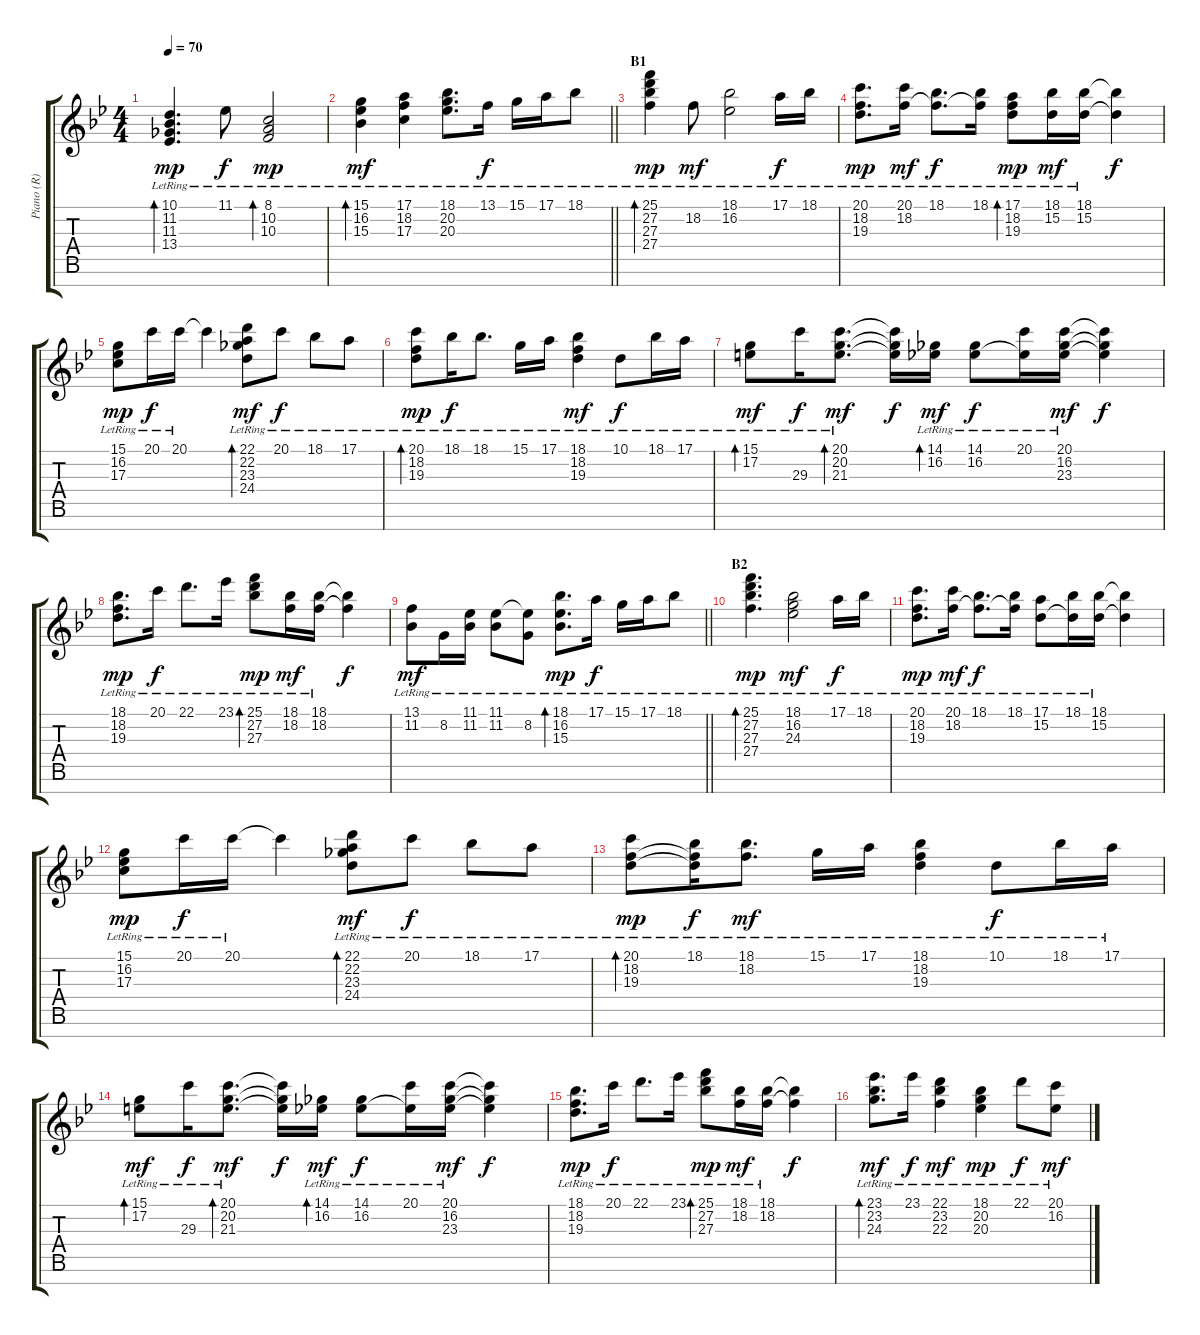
\track ("Piano (R)" "Piano (R)") {instrument acousticgrandpiano}
\staff {score tabs}
\tuning (E4 B3 G3 D3 A2 E2 B1) {hide}
\ts (4 4)
\tempo 70
\clef g2
\ks bb
(10.1{lr} 11.2{lr} 11.3{lr} 13.4{lr}).4{d bd 120 dy mp} 11.1{lr}.8{dy f} (8.1{lr} 10.2{lr} 10.3{lr}).2{bd 120 dy mp} |
\barLineRight lightlight
(15.1{lr} 16.2{lr} 15.3{lr}).4{bd 120 dy mf} (17.1{lr} 18.2{lr} 17.3{lr}).4 (18.1{lr} 20.2{lr} 20.3{lr}).8{d} 13.1{lr}.16{dy f} 15.1{lr}.16 17.1{lr}.16 18.1{lr}.8 |
\section ("" "B1")
(25.1{lr} 27.2{lr} 27.3{lr} 27.4{lr}).4{bd 120 dy mp} 18.2{lr}.8{dy mf} (18.1{lr} 16.2{lr}).2 17.1{lr}.16{dy f} 18.1{lr}.16 |
(20.1{lr} 18.2{lr} 19.3{lr}).8{d dy mp} (20.1{lr} 18.2{lr}).16{dy mf} (18.1{lr} 18.2{t}).8{d dy f} (18.1{lr} 18.2{t}).16 (17.1{lr} 18.2{lr} 19.3{lr}).8{bd 60 dy mp} (18.1{lr} 15.2{lr}).16{dy mf} (18.1{lr} 15.2{lr}).16 (18.1{t} 15.2{t}).4{dy f} |
(15.1{lr} 16.2{lr} 17.3{lr}).8{dy mp} 20.1{lr}.16{dy f} 20.1{lr}.16 20.1{t}.4 (22.1{lr} 22.2{lr} 23.3{lr} 24.4{lr}).8{bd 120 dy mf} 20.1{lr}.8{dy f} 18.1{lr}.8 17.1{lr}.8 |
(20.1{lr} 18.2{lr} 19.3{lr}).8{bd 240 dy mp} 18.1{lr}.16{dy f} 18.1{lr}.8{d} 15.1{lr}.16 17.1{lr}.16 (18.1{lr} 18.2{lr} 19.3{lr}).4{dy mf} 10.1{lr}.8{dy f} 18.1{lr}.16 17.1{lr}.16 |
(15.1{lr} 17.2{lr}).8{bd 120 dy mf} 29.3{lr}.16{dy f} (20.1{lr} 20.2{lr} 21.3{lr}).8{d bd 60 dy mf} (20.1{t} 20.2{t} 21.3{t}).16{dy f} (14.1{lr} 16.2{lr}).16{bd 60 dy mf} (14.1{lr} 16.2{lr}).8{dy f} (20.1{lr} 16.2{t}).16 (20.1{lr} 16.2{lr} 23.3{lr}).16{dy mf} (20.1{t} 16.2{t} 23.3{t}).4{dy f} |
(18.1{lr} 18.2{lr} 19.3{lr}).8{d dy mp} 20.1{lr}.16{dy f} 22.1{lr}.8{d} 23.1{lr}.16 (25.1{lr} 27.2{lr} 27.3{lr}).8{bd 60 dy mp} (18.1{lr} 18.2{lr}).16{dy mf} (18.1{lr} 18.2{lr}).16 (18.1{t} 18.2{t}).4{dy f} |
\barLineRight lightlight
(13.1{lr} 11.2{lr}).8{dy mf} 8.2{lr}.16 (11.1{lr} 11.2{lr}).16 (11.1{lr} 11.2{lr}).8 (11.1{t} 8.2{lr}).8 (18.1{lr} 16.2{lr} 15.3{lr}).8{d bd 120 dy mp} 17.1{lr}.16{dy f} 15.1{lr}.16 17.1{lr}.16 18.1{lr}.8 |
\section ("" "B2")
(25.1{lr} 27.2{lr} 27.3{lr} 27.4{lr}).4{d bd 120 dy mp} (18.1{lr} 16.2{lr} 24.3{lr}).2{dy mf} 17.1{lr}.16{dy f} 18.1{lr}.16 |
(20.1{lr} 18.2{lr} 19.3{lr}).8{d dy mp} (20.1{lr} 18.2{lr}).16{dy mf} (18.1{lr} 18.2{t}).8{d dy f} (18.1{lr} 18.2{t}).16 (17.1{lr} 15.2{lr}).8 (18.1{lr} 15.2{t}).16 (18.1{lr} 15.2{lr}).16 (18.1{t} 15.2{t}).4 |
(15.1{lr} 16.2{lr} 17.3{lr}).8{dy mp} 20.1{lr}.16{dy f} 20.1{lr}.16 20.1{t}.4 (22.1{lr} 22.2{lr} 23.3{lr} 24.4{lr}).8{bd 120 dy mf} 20.1{lr}.8{dy f} 18.1{lr}.8 17.1{lr}.8 |
(20.1{lr} 18.2{lr} 19.3{lr}).8{bd 240 dy mp} (18.1{lr} 18.2{t} 19.3{t}).16{dy f} (18.1{lr} 18.2{lr}).8{d dy mf} 15.1{lr}.16 17.1{lr}.16 (18.1{lr} 18.2{lr} 19.3{lr}).4 10.1{lr}.8{dy f} 18.1{lr}.16 17.1{lr}.16 |
(15.1{lr} 17.2{lr}).8{bd 120 dy mf} 29.3{lr}.16{dy f} (20.1{lr} 20.2{lr} 21.3{lr}).8{d bd 60 dy mf} (20.1{t} 20.2{t} 21.3{t}).16{dy f} (14.1{lr} 16.2{lr}).16{bd 60 dy mf} (14.1{lr} 16.2{lr}).8{dy f} (20.1{lr} 16.2{t}).16 (20.1{lr} 16.2{lr} 23.3{lr}).16{dy mf} (20.1{t} 16.2{t} 23.3{t}).4{dy f} |
(18.1{lr} 18.2{lr} 19.3{lr}).8{d dy mp} 20.1{lr}.16{dy f} 22.1{lr}.8{d} 23.1{lr}.16 (25.1{lr} 27.2{lr} 27.3{lr}).8{bd 60 dy mp} (18.1{lr} 18.2{lr}).16{dy mf} (18.1{lr} 18.2{lr}).16 (18.1{t} 18.2{t}).4{dy f} |
(23.1{lr} 23.2{lr} 24.3{lr}).8{d bd 120 dy mf} 23.1{lr}.16{dy f} (22.1{lr} 23.2{lr} 22.3{lr}).4{dy mf} (18.1{lr} 20.2{lr} 20.3{lr}).4{dy mp} 22.1{lr}.8{dy f} (20.1{lr} 16.2{lr}).8{dy mf}
